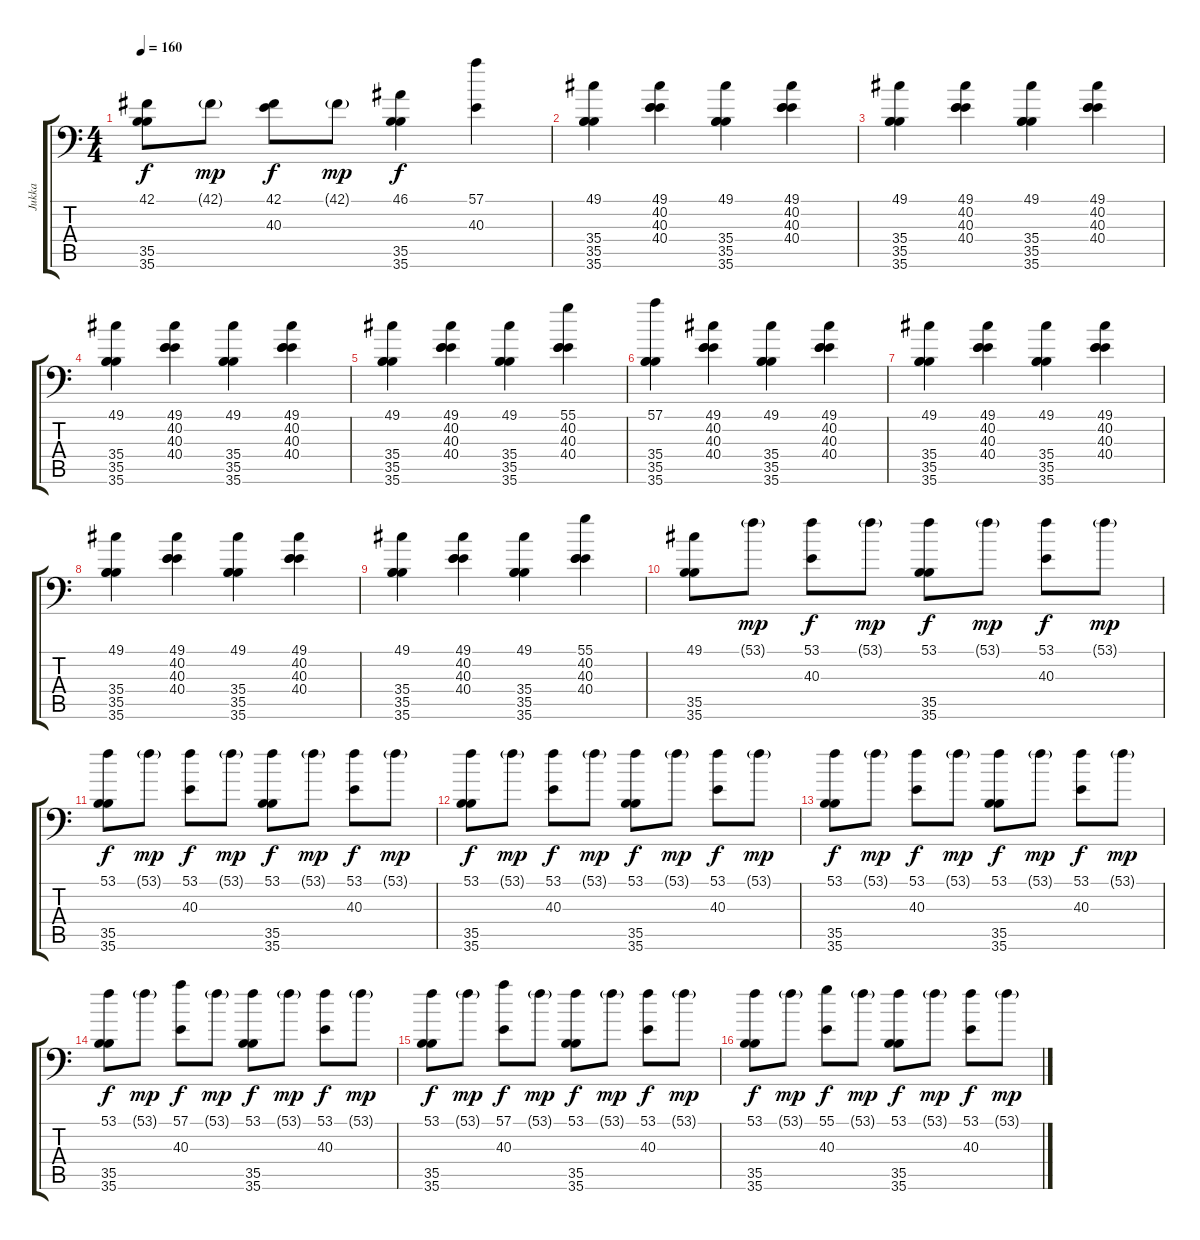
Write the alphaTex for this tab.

\track ("Jukka" "Jukka") {instrument acousticgrandpiano}
\staff {score tabs}
\tuning (C-1 C-1 C-1 C-1 C-1 C-1) {hide}
\ts (4 4)
\tempo 160
\clef f4
\ks c
(42.1 35.5 35.6).8{dy f} 42.1{g}.8{dy mp} (42.1 40.3).8{dy f} 42.1{g}.8{dy mp} (46.1 35.5 35.6).4{dy f} (57.1 40.3).4 |
(49.1 35.4 35.5 35.6).4 (49.1 40.2 40.3 40.4).4 (49.1 35.4 35.5 35.6).4 (49.1 40.2 40.3 40.4).4 |
(49.1 35.4 35.5 35.6).4 (49.1 40.2 40.3 40.4).4 (49.1 35.4 35.5 35.6).4 (49.1 40.2 40.3 40.4).4 |
(49.1 35.4 35.5 35.6).4 (49.1 40.2 40.3 40.4).4 (49.1 35.4 35.5 35.6).4 (49.1 40.2 40.3 40.4).4 |
(49.1 35.4 35.5 35.6).4 (49.1 40.2 40.3 40.4).4 (49.1 35.4 35.5 35.6).4 (55.1 40.2 40.3 40.4).4 |
(57.1 35.4 35.5 35.6).4 (49.1 40.2 40.3 40.4).4 (49.1 35.4 35.5 35.6).4 (49.1 40.2 40.3 40.4).4 |
(49.1 35.4 35.5 35.6).4 (49.1 40.2 40.3 40.4).4 (49.1 35.4 35.5 35.6).4 (49.1 40.2 40.3 40.4).4 |
(49.1 35.4 35.5 35.6).4 (49.1 40.2 40.3 40.4).4 (49.1 35.4 35.5 35.6).4 (49.1 40.2 40.3 40.4).4 |
(49.1 35.4 35.5 35.6).4 (49.1 40.2 40.3 40.4).4 (49.1 35.4 35.5 35.6).4 (55.1 40.2 40.3 40.4).4 |
(49.1 35.5 35.6).8 53.1{g}.8{dy mp} (53.1 40.3).8{dy f} 53.1{g}.8{dy mp} (53.1 35.5 35.6).8{dy f} 53.1{g}.8{dy mp} (53.1 40.3).8{dy f} 53.1{g}.8{dy mp} |
(53.1 35.5 35.6).8{dy f} 53.1{g}.8{dy mp} (53.1 40.3).8{dy f} 53.1{g}.8{dy mp} (53.1 35.5 35.6).8{dy f} 53.1{g}.8{dy mp} (53.1 40.3).8{dy f} 53.1{g}.8{dy mp} |
(53.1 35.5 35.6).8{dy f} 53.1{g}.8{dy mp} (53.1 40.3).8{dy f} 53.1{g}.8{dy mp} (53.1 35.5 35.6).8{dy f} 53.1{g}.8{dy mp} (53.1 40.3).8{dy f} 53.1{g}.8{dy mp} |
(53.1 35.5 35.6).8{dy f} 53.1{g}.8{dy mp} (53.1 40.3).8{dy f} 53.1{g}.8{dy mp} (53.1 35.5 35.6).8{dy f} 53.1{g}.8{dy mp} (53.1 40.3).8{dy f} 53.1{g}.8{dy mp} |
(53.1 35.5 35.6).8{dy f} 53.1{g}.8{dy mp} (57.1 40.3).8{dy f} 53.1{g}.8{dy mp} (53.1 35.5 35.6).8{dy f} 53.1{g}.8{dy mp} (53.1 40.3).8{dy f} 53.1{g}.8{dy mp} |
(53.1 35.5 35.6).8{dy f} 53.1{g}.8{dy mp} (57.1 40.3).8{dy f} 53.1{g}.8{dy mp} (53.1 35.5 35.6).8{dy f} 53.1{g}.8{dy mp} (53.1 40.3).8{dy f} 53.1{g}.8{dy mp} |
(53.1 35.5 35.6).8{dy f} 53.1{g}.8{dy mp} (55.1 40.3).8{dy f} 53.1{g}.8{dy mp} (53.1 35.5 35.6).8{dy f} 53.1{g}.8{dy mp} (53.1 40.3).8{dy f} 53.1{g}.8{dy mp}
